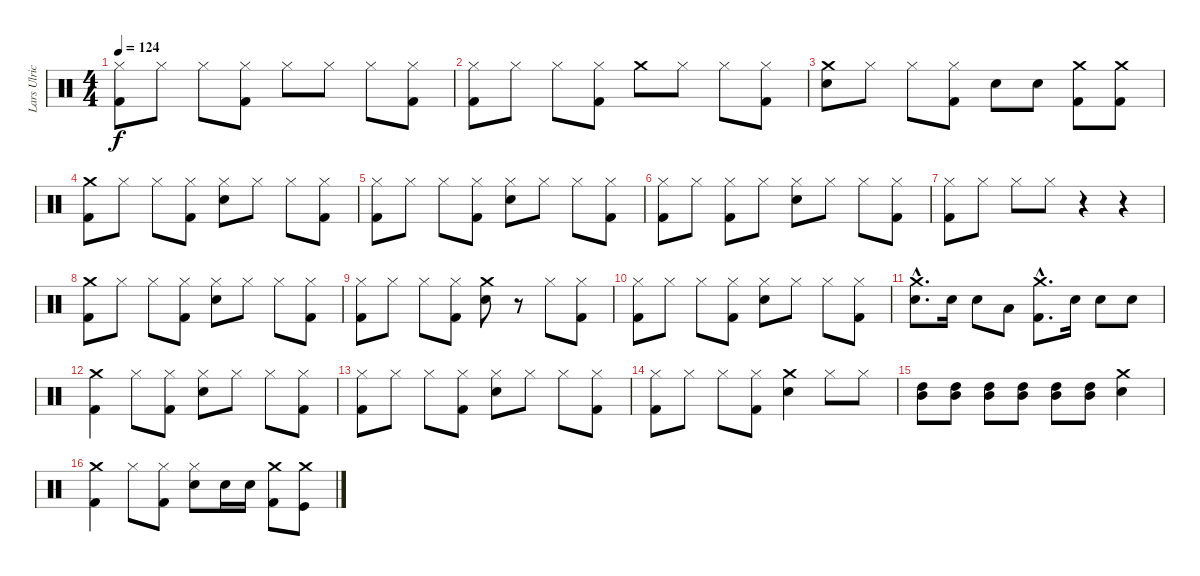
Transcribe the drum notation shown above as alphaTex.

\track ("Lars Ulrich" "Lars Ulric") {instrument percussion}
\staff {score}
\articulation defaults
\ts (4 4)
\tempo 124
\clef neutral
\ks c
("Kick (hit) 2" "Hi-Hat (closed)").8{dy f} "Hi-Hat (closed)".8 "Hi-Hat (closed)".8 ("Kick (hit) 2" "Hi-Hat (closed)").8 "Hi-Hat (closed)".8 "Hi-Hat (closed)".8 "Hi-Hat (closed)".8 ("Kick (hit) 2" "Hi-Hat (closed)").8 |
("Kick (hit) 2" "Hi-Hat (closed)").8 "Hi-Hat (closed)".8 "Hi-Hat (closed)".8 ("Kick (hit) 2" "Hi-Hat (closed)").8 "Crash medium (hit)".8 "Hi-Hat (closed)".8 "Hi-Hat (closed)".8 ("Kick (hit) 2" "Hi-Hat (closed)").8 |
("Crash medium (hit)" "Snare (hit) 2").8 "Hi-Hat (closed)".8 "Hi-Hat (closed)".8 ("Kick (hit) 2" "Hi-Hat (closed)").8 "Snare (hit) 2".8 "Snare (hit) 2".8 ("Kick (hit) 2" "Crash medium (hit)").8 ("Kick (hit) 2" "Crash medium (hit)").8 |
("Crash medium (hit)" "Kick (hit) 2").8 "Hi-Hat (closed)".8 "Hi-Hat (closed)".8 ("Kick (hit) 2" "Hi-Hat (closed)").8 ("Snare (hit) 2" "Hi-Hat (closed)").8 "Hi-Hat (closed)".8 "Hi-Hat (closed)".8 ("Kick (hit) 2" "Hi-Hat (closed)").8 |
("Hi-Hat (closed)" "Kick (hit) 2").8 "Hi-Hat (closed)".8 "Hi-Hat (closed)".8 ("Kick (hit) 2" "Hi-Hat (closed)").8 ("Snare (hit) 2" "Hi-Hat (closed)").8 "Hi-Hat (closed)".8 "Hi-Hat (closed)".8 ("Kick (hit) 2" "Hi-Hat (closed)").8 |
("Hi-Hat (closed)" "Kick (hit) 2").8 "Hi-Hat (closed)".8 ("Kick (hit) 2" "Hi-Hat (closed)").8 "Hi-Hat (closed)".8 ("Snare (hit) 2" "Hi-Hat (closed)").8 "Hi-Hat (closed)".8 "Hi-Hat (closed)".8 ("Kick (hit) 2" "Hi-Hat (closed)").8 |
("Hi-Hat (closed)" "Kick (hit) 2").8 "Hi-Hat (closed)".8 "Hi-Hat (closed)".8 "Hi-Hat (closed)".8 r.4 r.4 |
("Kick (hit) 2" "Crash medium (hit)").8 "Hi-Hat (closed)".8 "Hi-Hat (closed)".8 ("Kick (hit) 2" "Hi-Hat (closed)").8 ("Snare (hit) 2" "Hi-Hat (closed)").8 "Hi-Hat (closed)".8 "Hi-Hat (closed)".8 ("Kick (hit) 2" "Hi-Hat (closed)").8 |
("Hi-Hat (closed)" "Kick (hit) 2").8 "Hi-Hat (closed)".8 "Hi-Hat (closed)".8 ("Kick (hit) 2" "Hi-Hat (closed)").8 ("Crash medium (hit)" "Snare (hit) 2").8 r.8 "Hi-Hat (closed)".8 ("Kick (hit) 2" "Hi-Hat (closed)").8 |
("Hi-Hat (closed)" "Kick (hit) 2").8 "Hi-Hat (closed)".8 "Hi-Hat (closed)".8 ("Kick (hit) 2" "Hi-Hat (closed)").8 ("Hi-Hat (closed)" "Snare (hit) 2").8 "Hi-Hat (closed)".8 "Hi-Hat (closed)".8 ("Kick (hit) 2" "Hi-Hat (closed)").8 |
("Snare (hit) 2"{hac} "Crash medium (hit)"{hac}).8{d} "Snare (hit) 2".16 "Snare (hit) 2".8 "Low Tom (hit)".8 ("Kick (hit) 2"{hac} "Crash medium (hit)"{hac}).8{d} "Snare (hit) 2".16 "Snare (hit) 2".8 "Snare (hit) 2".8 |
("Kick (hit) 2" "Crash medium (hit)").4 "Hi-Hat (closed)".8 ("Kick (hit) 2" "Hi-Hat (closed)").8 ("Snare (hit) 2" "Hi-Hat (closed)").8 "Hi-Hat (closed)".8 "Hi-Hat (closed)".8 ("Kick (hit) 2" "Hi-Hat (closed)").8 |
("Kick (hit) 2" "Hi-Hat (closed)").8 "Hi-Hat (closed)".8 "Hi-Hat (closed)".8 ("Kick (hit) 2" "Hi-Hat (closed)").8 ("Snare (hit) 2" "Hi-Hat (closed)").8 "Hi-Hat (closed)".8 "Hi-Hat (closed)".8 ("Kick (hit) 2" "Hi-Hat (closed)").8 |
("Hi-Hat (closed)" "Kick (hit) 2").8 "Hi-Hat (closed)".8 "Hi-Hat (closed)".8 ("Kick (hit) 2" "Hi-Hat (closed)").8 ("Crash medium (hit)" "Snare (hit) 2").4 "Hi-Hat (closed)".8 "Hi-Hat (closed)".8 |
("High Tom (hit)" "Mid Tom (hit)").8 ("Mid Tom (hit)" "High Tom (hit)").8 ("Mid Tom (hit)" "High Tom (hit)").8 ("Mid Tom (hit)" "High Tom (hit)").8 ("Mid Tom (hit)" "High Tom (hit)").8 ("Mid Tom (hit)" "High Tom (hit)").8 ("Snare (hit) 2" "Crash medium (hit)").4 |
("Crash medium (hit)" "Kick (hit) 2").4 "Hi-Hat (closed)".8 ("Kick (hit) 2" "Hi-Hat (closed)").8 ("Snare (hit) 2" "Hi-Hat (closed)").8 "Snare (hit) 2".16 "Snare (hit) 2".16 ("Crash medium (hit)" "Kick (hit) 2").8 ("Crash medium (hit)" "Kick (hit)").8
